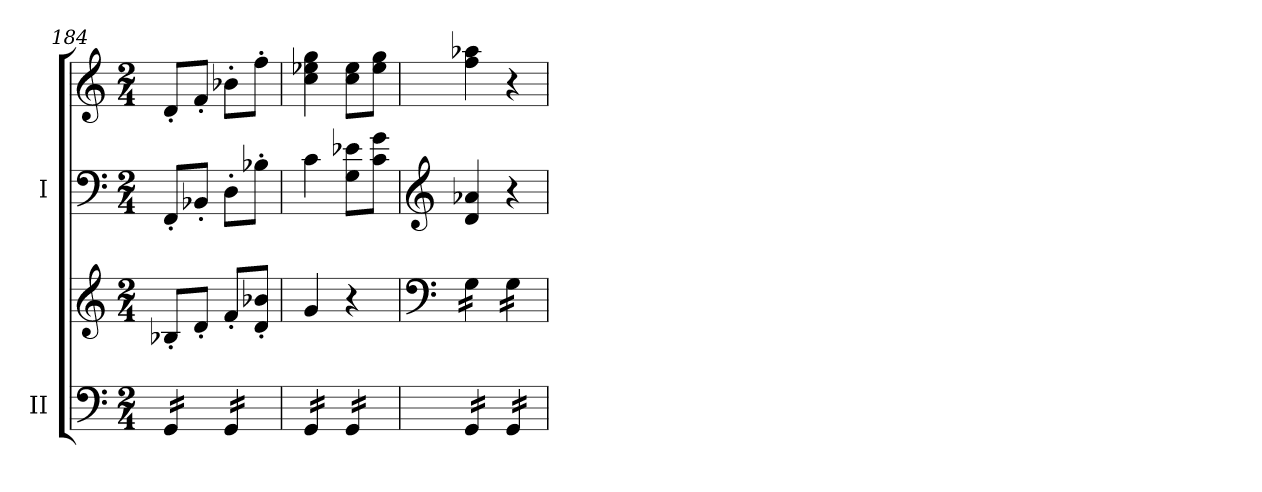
**kern	**kern	**kern	**kern
*part2	*part2	*part1	*part1
*staff4	*staff3	*staff2	*staff1
*I"II	*	*I"I	*
*I'II	*	*I'I	*
*clefF4	*clefG2	*clefF4	*clefG2
*k[]	*k[]	*k[]	*k[]
*M2/4	*M2/4	*M2/4	*M2/4
=184	=184	=184	=184
*tremolo	*	*	*
16GG/LL	8B-X'/L	8FF'/L	8d'/L
16GG/	.	.	.
16GG/	8d'/J	8BB-X'/J	8f'/J
16GG/JJ	.	.	.
16GG/LL	8f'/L	8D'\L	8b-X'\L
16GG/	.	.	.
16GG/	8d/' 8b-X/'J	8B-X'\J	8ff'\J
16GG/JJ	.	.	.
=185	=185	=185	=185
16GG/LL	4g/	4c\	4cc\ 4ee-X\ 4gg\
16GG/	.	.	.
16GG/	.	.	.
16GG/JJ	.	.	.
16GG/LL	4r	8G\ 8e-X\L	8cc\ 8ee-\L
16GG/	.	.	.
16GG/	.	8c\ 8g\J	8ee-\ 8gg\J
16GG/JJ	.	.	.
=186	=186	=186	=186
*	*clefF4	*clefG2	*
*	*tremolo	*	*
16GG/LL	16G\LL	4d/ 4a-X/	4ff\ 4aa-X\
16GG/	16G\	.	.
16GG/	16G\	.	.
16GG/JJ	16G\JJ	.	.
16GG/LL	16G\LL	4r	4r
16GG/	16G\	.	.
16GG/	16G\	.	.
16GG/JJ	16G\JJ	.	.
*	*Xtremolo	*	*
*Xtremolo	*	*	*
=	=	=	=
*-	*-	*-	*-
